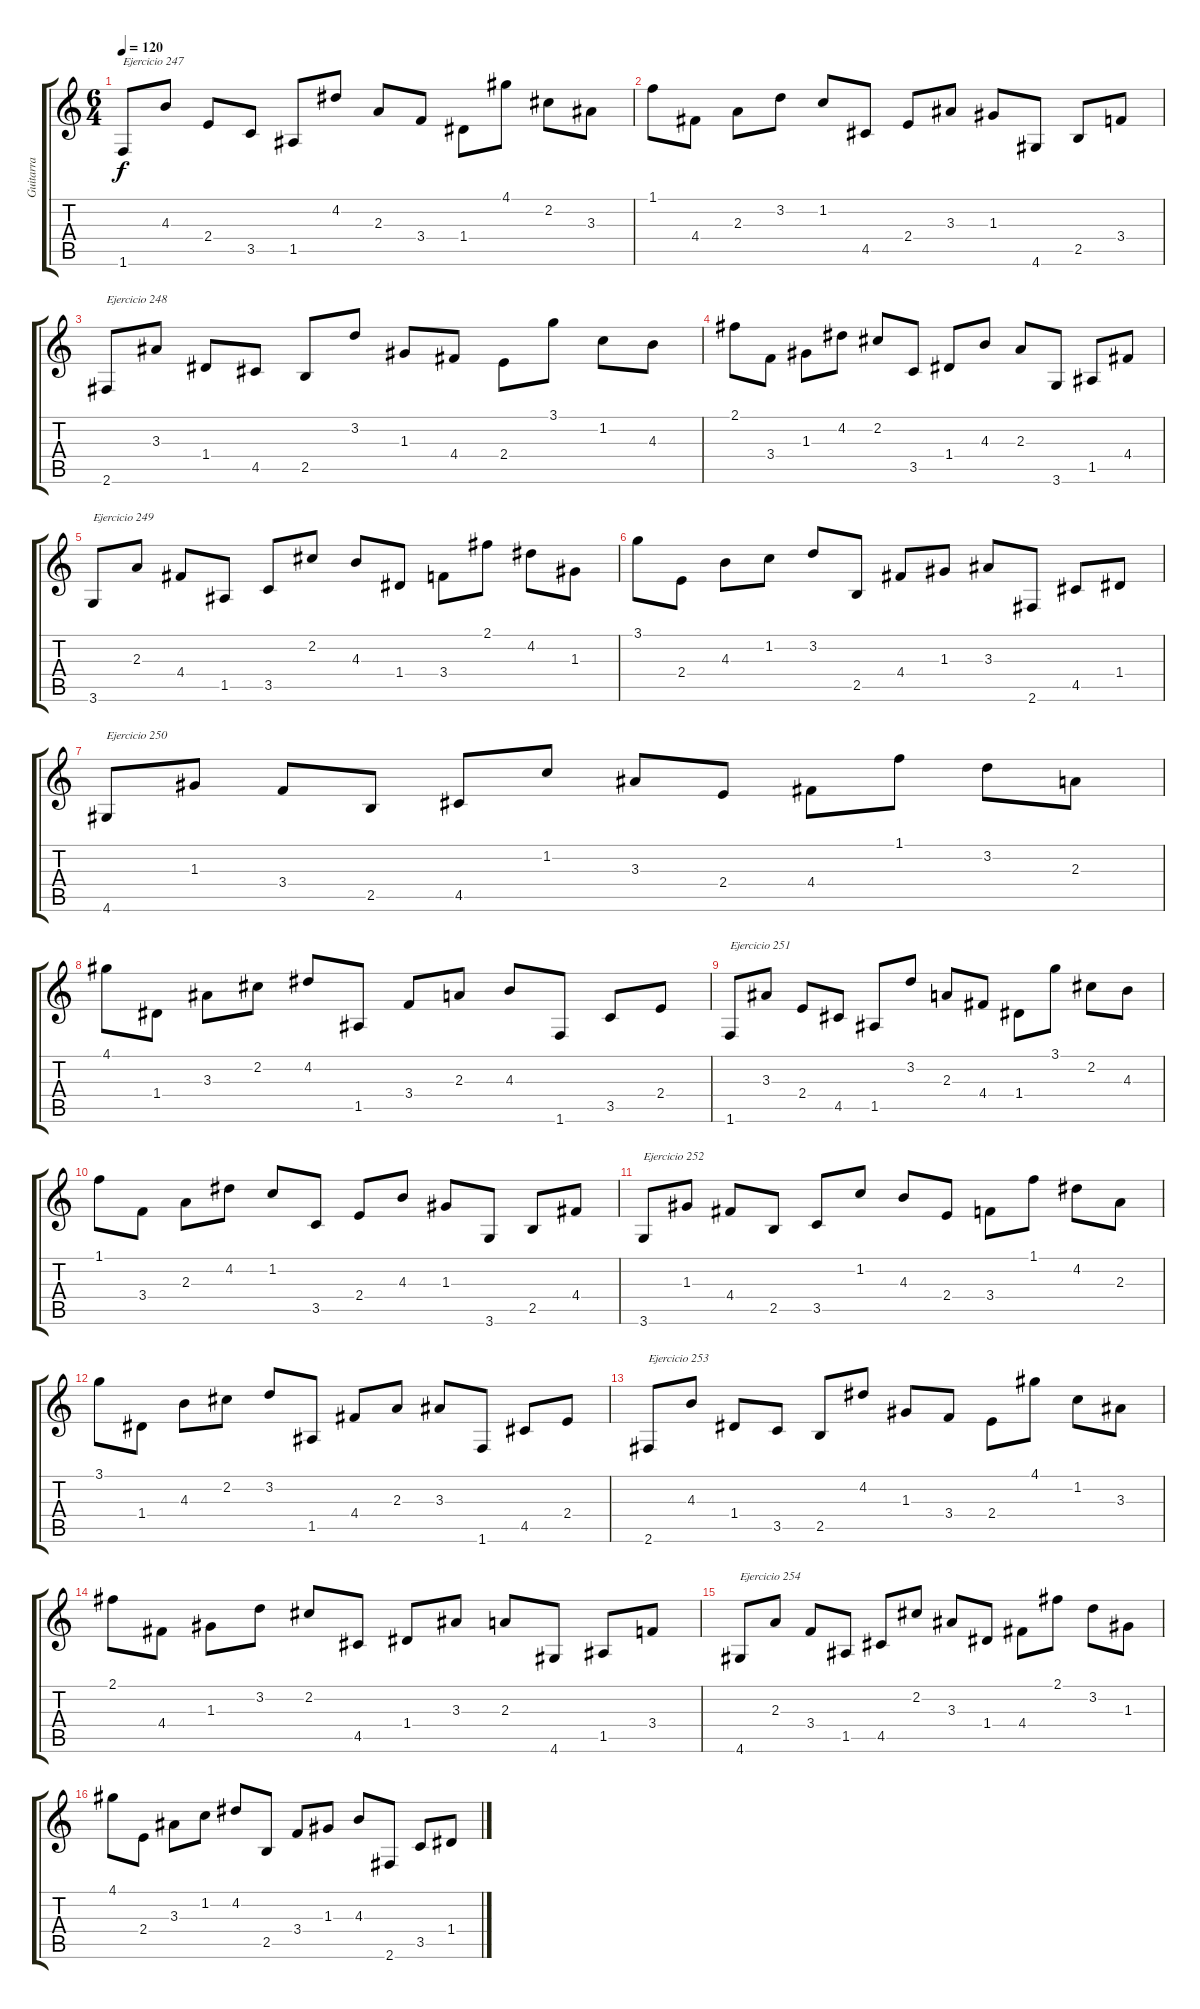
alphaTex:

\track ("Guitarra " "Guitarra ") {instrument acousticguitarnylon}
\staff {score tabs}
\tuning (E4 B3 G3 D3 A2 E2) {hide}
\ts (6 4)
\tempo 120
\clef g2
\ks c
1.6.8{txt "Ejercicio 247" dy f} 4.3.8 2.4.8 3.5.8 1.5.8 4.2.8 2.3.8 3.4.8 1.4.8 4.1.8 2.2.8 3.3.8 |
1.1.8 4.4.8 2.3.8 3.2.8 1.2.8 4.5.8 2.4.8 3.3.8 1.3.8 4.6.8 2.5.8 3.4.8 |
2.6.8{txt "Ejercicio 248"} 3.3.8 1.4.8 4.5.8 2.5.8 3.2.8 1.3.8 4.4.8 2.4.8 3.1.8 1.2.8 4.3.8 |
2.1.8 3.4.8 1.3.8 4.2.8 2.2.8 3.5.8 1.4.8 4.3.8 2.3.8 3.6.8 1.5.8 4.4.8 |
3.6.8{txt "Ejercicio 249"} 2.3.8 4.4.8 1.5.8 3.5.8 2.2.8 4.3.8 1.4.8 3.4.8 2.1.8 4.2.8 1.3.8 |
3.1.8 2.4.8 4.3.8 1.2.8 3.2.8 2.5.8 4.4.8 1.3.8 3.3.8 2.6.8 4.5.8 1.4.8 |
4.6.8{txt "Ejercicio 250"} 1.3.8 3.4.8 2.5.8 4.5.8 1.2.8 3.3.8 2.4.8 4.4.8 1.1.8 3.2.8 2.3.8 |
4.1.8 1.4.8 3.3.8 2.2.8 4.2.8 1.5.8 3.4.8 2.3.8 4.3.8 1.6.8 3.5.8 2.4.8 |
1.6.8{txt "Ejercicio 251"} 3.3.8 2.4.8 4.5.8 1.5.8 3.2.8 2.3.8 4.4.8 1.4.8 3.1.8 2.2.8 4.3.8 |
1.1.8 3.4.8 2.3.8 4.2.8 1.2.8 3.5.8 2.4.8 4.3.8 1.3.8 3.6.8 2.5.8 4.4.8 |
3.6.8{txt "Ejercicio 252"} 1.3.8 4.4.8 2.5.8 3.5.8 1.2.8 4.3.8 2.4.8 3.4.8 1.1.8 4.2.8 2.3.8 |
3.1.8 1.4.8 4.3.8 2.2.8 3.2.8 1.5.8 4.4.8 2.3.8 3.3.8 1.6.8 4.5.8 2.4.8 |
2.6.8{txt "Ejercicio 253"} 4.3.8 1.4.8 3.5.8 2.5.8 4.2.8 1.3.8 3.4.8 2.4.8 4.1.8 1.2.8 3.3.8 |
2.1.8 4.4.8 1.3.8 3.2.8 2.2.8 4.5.8 1.4.8 3.3.8 2.3.8 4.6.8 1.5.8 3.4.8 |
4.6.8{txt "Ejercicio 254"} 2.3.8 3.4.8 1.5.8 4.5.8 2.2.8 3.3.8 1.4.8 4.4.8 2.1.8 3.2.8 1.3.8 |
4.1.8 2.4.8 3.3.8 1.2.8 4.2.8 2.5.8 3.4.8 1.3.8 4.3.8 2.6.8 3.5.8 1.4.8
